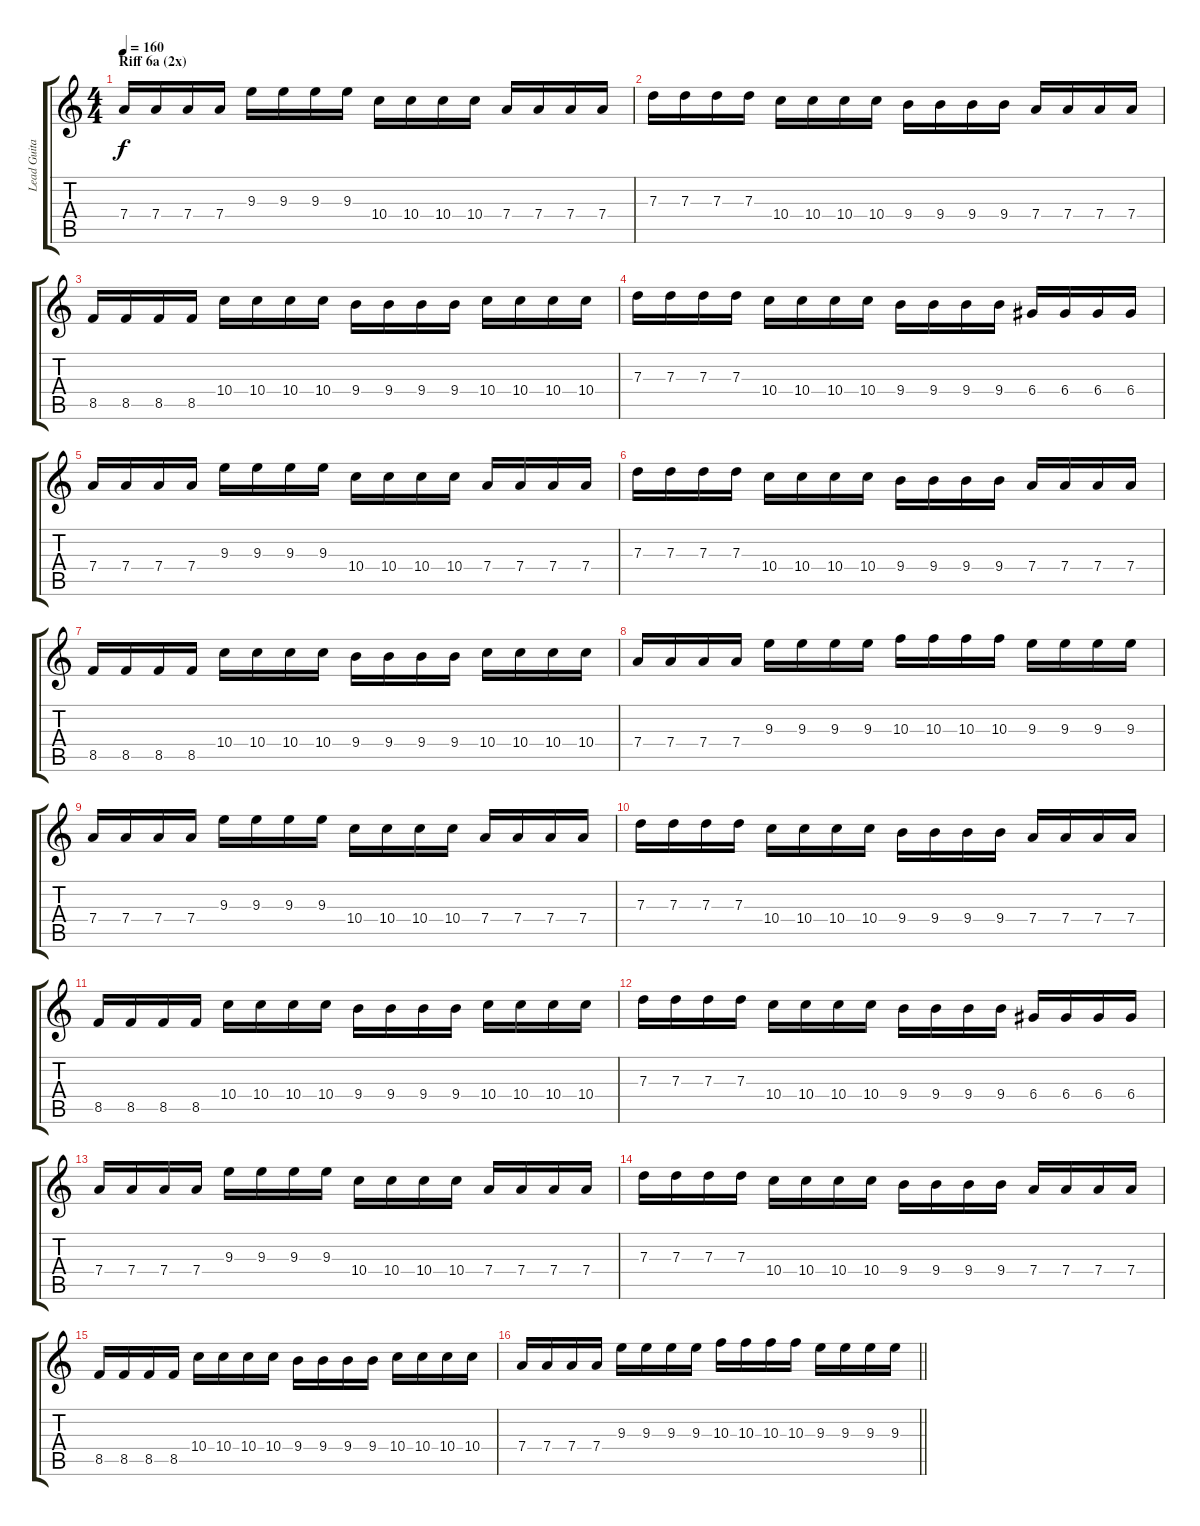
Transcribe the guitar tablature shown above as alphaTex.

\track ("Lead Guitar" "Lead Guita") {instrument distortionguitar}
\staff {score tabs}
\tuning (E4 B3 G3 D3 A2 E2) {hide}
\ts (4 4)
\section ("" "Riff 6a (2x)")
\tempo 160
\clef g2
\ks c
7.4.16{dy f} 7.4.16 7.4.16 7.4.16 9.3.16 9.3.16 9.3.16 9.3.16 10.4.16 10.4.16 10.4.16 10.4.16 7.4.16 7.4.16 7.4.16 7.4.16 |
7.3.16 7.3.16 7.3.16 7.3.16 10.4.16 10.4.16 10.4.16 10.4.16 9.4.16 9.4.16 9.4.16 9.4.16 7.4.16 7.4.16 7.4.16 7.4.16 |
8.5.16 8.5.16 8.5.16 8.5.16 10.4.16 10.4.16 10.4.16 10.4.16 9.4.16 9.4.16 9.4.16 9.4.16 10.4.16 10.4.16 10.4.16 10.4.16 |
7.3.16 7.3.16 7.3.16 7.3.16 10.4.16 10.4.16 10.4.16 10.4.16 9.4.16 9.4.16 9.4.16 9.4.16 6.4.16 6.4.16 6.4.16 6.4.16 |
7.4.16 7.4.16 7.4.16 7.4.16 9.3.16 9.3.16 9.3.16 9.3.16 10.4.16 10.4.16 10.4.16 10.4.16 7.4.16 7.4.16 7.4.16 7.4.16 |
7.3.16 7.3.16 7.3.16 7.3.16 10.4.16 10.4.16 10.4.16 10.4.16 9.4.16 9.4.16 9.4.16 9.4.16 7.4.16 7.4.16 7.4.16 7.4.16 |
8.5.16 8.5.16 8.5.16 8.5.16 10.4.16 10.4.16 10.4.16 10.4.16 9.4.16 9.4.16 9.4.16 9.4.16 10.4.16 10.4.16 10.4.16 10.4.16 |
7.4.16 7.4.16 7.4.16 7.4.16 9.3.16 9.3.16 9.3.16 9.3.16 10.3.16 10.3.16 10.3.16 10.3.16 9.3.16 9.3.16 9.3.16 9.3.16 |
7.4.16 7.4.16 7.4.16 7.4.16 9.3.16 9.3.16 9.3.16 9.3.16 10.4.16 10.4.16 10.4.16 10.4.16 7.4.16 7.4.16 7.4.16 7.4.16 |
7.3.16 7.3.16 7.3.16 7.3.16 10.4.16 10.4.16 10.4.16 10.4.16 9.4.16 9.4.16 9.4.16 9.4.16 7.4.16 7.4.16 7.4.16 7.4.16 |
8.5.16 8.5.16 8.5.16 8.5.16 10.4.16 10.4.16 10.4.16 10.4.16 9.4.16 9.4.16 9.4.16 9.4.16 10.4.16 10.4.16 10.4.16 10.4.16 |
7.3.16 7.3.16 7.3.16 7.3.16 10.4.16 10.4.16 10.4.16 10.4.16 9.4.16 9.4.16 9.4.16 9.4.16 6.4.16 6.4.16 6.4.16 6.4.16 |
7.4.16 7.4.16 7.4.16 7.4.16 9.3.16 9.3.16 9.3.16 9.3.16 10.4.16 10.4.16 10.4.16 10.4.16 7.4.16 7.4.16 7.4.16 7.4.16 |
7.3.16 7.3.16 7.3.16 7.3.16 10.4.16 10.4.16 10.4.16 10.4.16 9.4.16 9.4.16 9.4.16 9.4.16 7.4.16 7.4.16 7.4.16 7.4.16 |
8.5.16 8.5.16 8.5.16 8.5.16 10.4.16 10.4.16 10.4.16 10.4.16 9.4.16 9.4.16 9.4.16 9.4.16 10.4.16 10.4.16 10.4.16 10.4.16 |
\barLineRight lightlight
7.4.16 7.4.16 7.4.16 7.4.16 9.3.16 9.3.16 9.3.16 9.3.16 10.3.16 10.3.16 10.3.16 10.3.16 9.3.16 9.3.16 9.3.16 9.3.16
